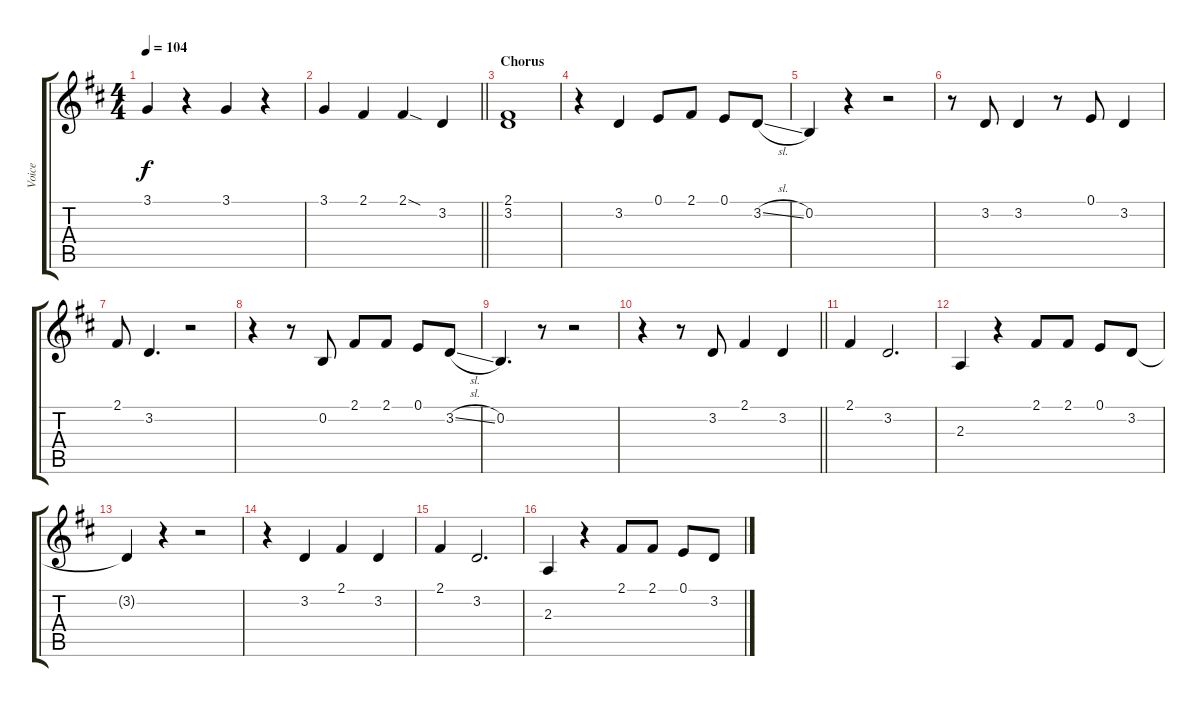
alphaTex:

\track ("Voice" "Voice") {instrument reedorgan}
\staff {score tabs}
\tuning (E4 B3 G3 D3 A2 E2) {hide}
\ts (4 4)
\tempo 104
\clef g2
\ks d
3.1.4{dy f} r.4 3.1.4 r.4 |
\barLineRight lightlight
3.1.4 2.1.4 2.1{sod}.4 3.2.4 |
\section ("" "Chorus")
(2.1 3.2).1 |
r.4 3.2.4 0.1.8 2.1.8 0.1.8 3.2{sl}.8 |
0.2.4 r.4 r.2 |
r.8 3.2.8 3.2.4 r.8 0.1.8 3.2.4 |
2.1.8 3.2.4{d} r.2 |
r.4 r.8 0.2.8 2.1.8 2.1.8 0.1.8 3.2{sl}.8 |
0.2.4{d} r.8 r.2 |
\barLineRight lightlight
r.4 r.8 3.2.8 2.1.4 3.2.4 |
2.1.4 3.2.2{d} |
2.3.4 r.4 2.1.8 2.1.8 0.1.8 3.2.8 |
3.2{t}.4 r.4 r.2 |
r.4 3.2.4 2.1.4 3.2.4 |
2.1.4 3.2.2{d} |
2.3.4 r.4 2.1.8 2.1.8 0.1.8 3.2.8
